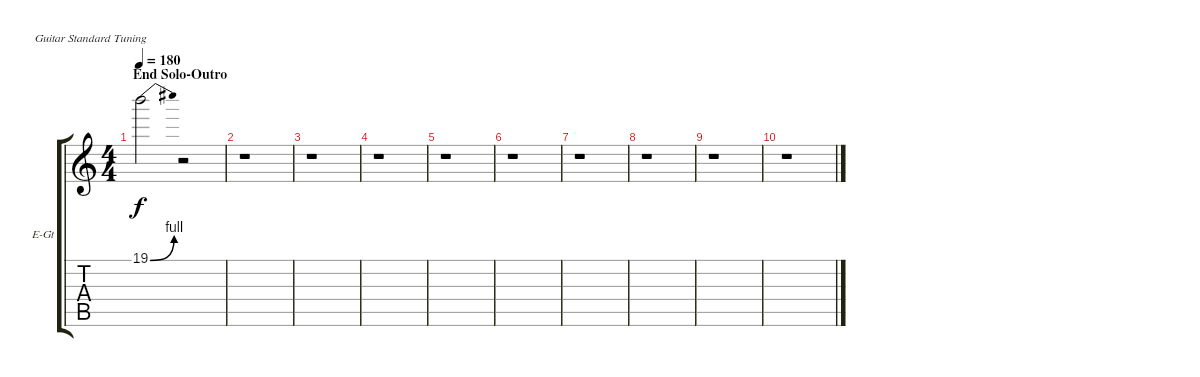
\bracketExtendMode groupsimilarinstruments
\firstSystemTrackNameOrientation horizontal
\otherSystemsTrackNameOrientation horizontal
\track ("Gtr. III Lead" "E-Gt") {instrument overdrivenguitar}
\staff {score tabs}
\tuning (E4 B3 G3 D3 A2 E2)
\ts (4 4)
\section ("" "End Solo-Outro")
\tempo 180
\clef g2
\ks c
19.1{be (bend 0 0 60 4)}.2{dy f} r.2 |
r.1 |
r.1 |
r.1 |
r.1 |
r.1 |
r.1 |
r.1 |
r.1 |
r.1
